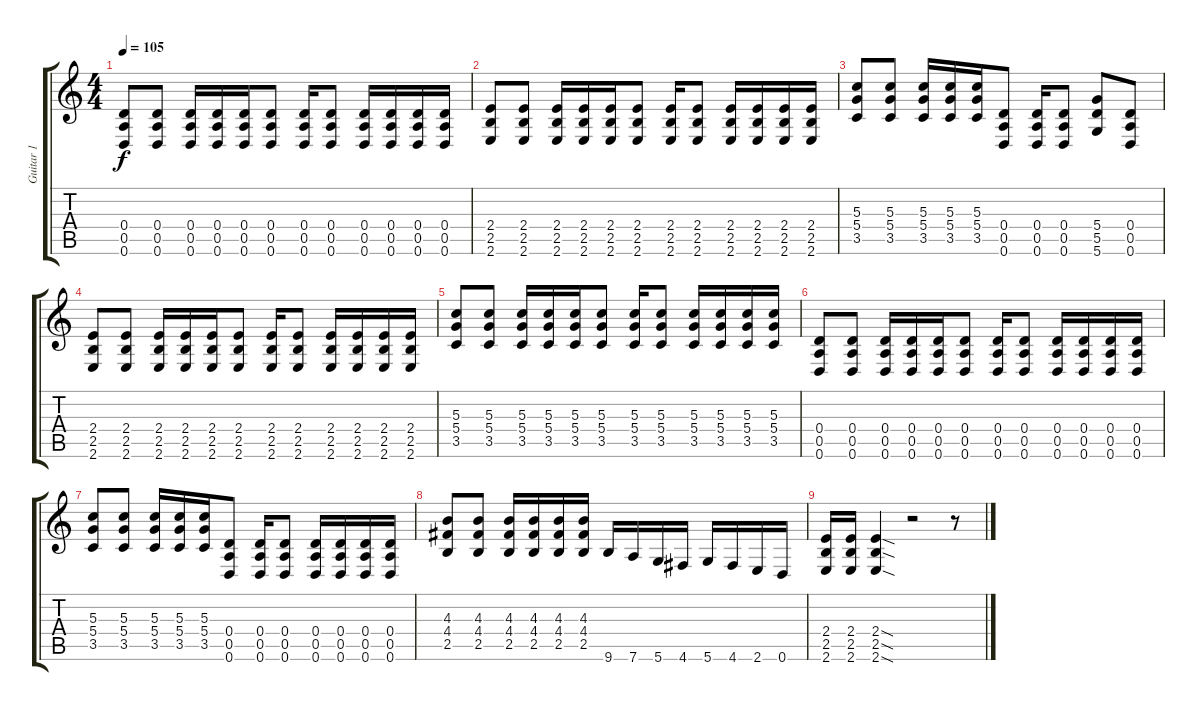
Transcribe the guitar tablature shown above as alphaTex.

\track ("Guitar 1" "Guitar 1") {instrument overdrivenguitar}
\staff {score tabs}
\tuning (E4 B3 G3 D3 A2 D2) {hide}
\ts (4 4)
\tempo 105
\clef g2
\ks c
(0.4 0.5 0.6).8{dy f} (0.4 0.5 0.6).8 (0.4 0.5 0.6).16 (0.4 0.5 0.6).16 (0.4 0.5 0.6).16 (0.4 0.5 0.6).8 (0.4 0.5 0.6).16 (0.4 0.5 0.6).8 (0.4 0.5 0.6).16 (0.4 0.5 0.6).16 (0.4 0.5 0.6).16 (0.4 0.5 0.6).16 |
(2.4 2.5 2.6).8 (2.4 2.5 2.6).8 (2.4 2.5 2.6).16 (2.4 2.5 2.6).16 (2.4 2.5 2.6).16 (2.4 2.5 2.6).8 (2.4 2.5 2.6).16 (2.4 2.5 2.6).8 (2.4 2.5 2.6).16 (2.4 2.5 2.6).16 (2.4 2.5 2.6).16 (2.4 2.5 2.6).16 |
(5.3 5.4 3.5).8 (5.3 5.4 3.5).8 (5.3 5.4 3.5).16 (5.3 5.4 3.5).16 (5.3 5.4 3.5).16 (0.4 0.5 0.6).8 (0.4 0.5 0.6).16 (0.4 0.5 0.6).8 (5.4 5.5 5.6).8 (0.4 0.5 0.6).8 |
(2.4 2.5 2.6).8 (2.4 2.5 2.6).8 (2.4 2.5 2.6).16 (2.4 2.5 2.6).16 (2.4 2.5 2.6).16 (2.4 2.5 2.6).8 (2.4 2.5 2.6).16 (2.4 2.5 2.6).8 (2.4 2.5 2.6).16 (2.4 2.5 2.6).16 (2.4 2.5 2.6).16 (2.4 2.5 2.6).16 |
(5.3 5.4 3.5).8 (5.3 5.4 3.5).8 (5.3 5.4 3.5).16 (5.3 5.4 3.5).16 (5.3 5.4 3.5).16 (5.3 5.4 3.5).8 (5.3 5.4 3.5).16 (5.3 5.4 3.5).8 (5.3 5.4 3.5).16 (5.3 5.4 3.5).16 (5.3 5.4 3.5).16 (5.3 5.4 3.5).16 |
(0.4 0.5 0.6).8 (0.4 0.5 0.6).8 (0.4 0.5 0.6).16 (0.4 0.5 0.6).16 (0.4 0.5 0.6).16 (0.4 0.5 0.6).8 (0.4 0.5 0.6).16 (0.4 0.5 0.6).8 (0.4 0.5 0.6).16 (0.4 0.5 0.6).16 (0.4 0.5 0.6).16 (0.4 0.5 0.6).16 |
(5.3 5.4 3.5).8 (5.3 5.4 3.5).8 (5.3 5.4 3.5).16 (5.3 5.4 3.5).16 (5.3 5.4 3.5).16 (0.4 0.5 0.6).8 (0.4 0.5 0.6).16 (0.4 0.5 0.6).8 (0.4 0.5 0.6).16 (0.4 0.5 0.6).16 (0.4 0.5 0.6).16 (0.4 0.5 0.6).16 |
(4.3 4.4 2.5).8 (4.3 4.4 2.5).8 (4.3 4.4 2.5).16 (4.3 4.4 2.5).16 (4.3 4.4 2.5).16 (4.3 4.4 2.5).16 9.6.16 7.6.16 5.6.16 4.6.16 5.6.16 4.6.16 2.6.16 0.6.16 |
(2.4 2.5 2.6).16 (2.4 2.5 2.6).16 (2.4{sod} 2.5{sod} 2.6{sod}).4 r.2 r.8
